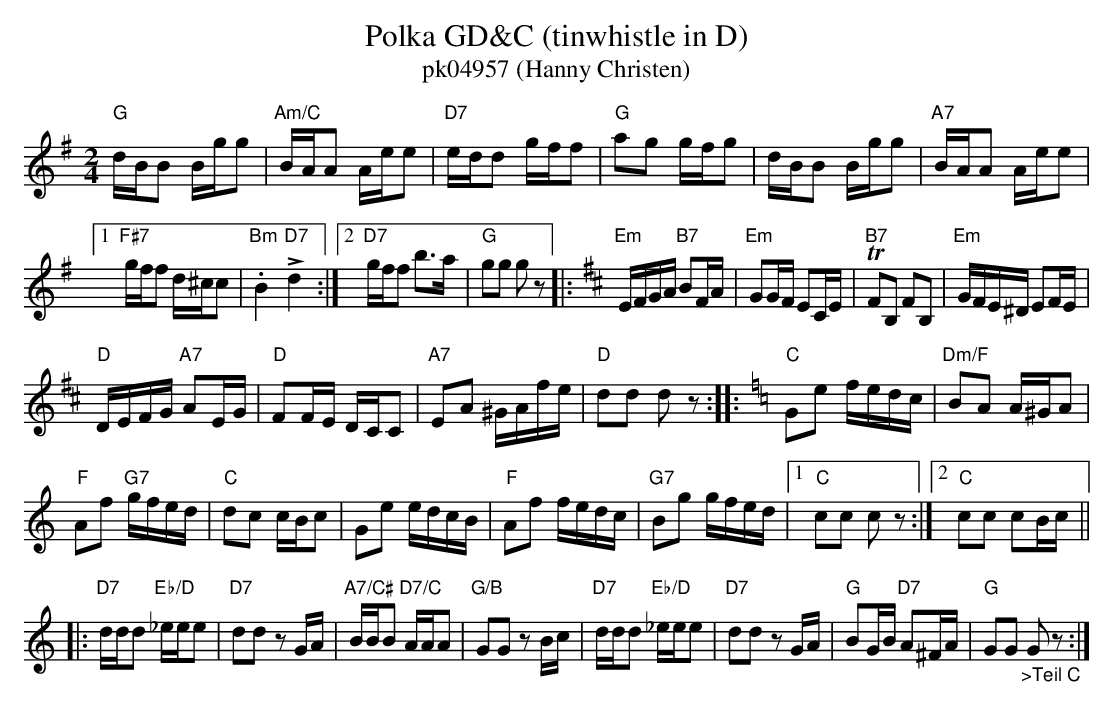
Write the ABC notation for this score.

X:1
T:Polka GD&C (tinwhistle in D)
T:pk04957 (Hanny Christen)
M:2/4
L:1/16
K:G %%MIDI gchordon
"G"dBB2 Bgg2 | "Am/C"BAA2 Aee2 | "D7"edd2 gff2 | "G"a2g2 gfg2 | dBB2 Bgg2 | "A7"BAA2 Aee2 |1
"F#7"gff2 d^cc2 | "Bm".B4 "D7"!>!d4 :|2 "D7"gff2 b2>a2 | "G"g2g2 g2z2 |: [K:Dmaj] "Em"EFGA "B7"B2FA | "Em"G2GF E2CE | "B7"TF2B,2 F2B,2 | "Em"GFE^D E2FE |
"D"DEFG "A7"A2EG | "D"F2FE DCC2 | "A7"E2A2 ^GAfe | "D"d2d2 d2z2 :: [K:Cmaj] "C"G2e2 fedc | "Dm/F"B2A2 A^GA2 |
"F"A2f2 "G7"gfed | "C"d2c2 cBc2 | G2e2 edcB | "F"A2f2 fedc | "G7"B2g2 gfed |1 "C"c2c2 c2z2 :|2 "C"c2c2 c2Bc ||
|: "D7"ddd2 "Eb/D"_eee2 | "D7"d2d2 z2GA | "A7/C#"BBB2 "D7/C"AAA2 | "G/B"G2G2 z2Bc | "D7"ddd2 "Eb/D"_eee2 | "D7"d2d2 z2GA | "G"B2GB "D7"A2^FA | "G"G2G2 "_>Teil C"G2z2 :|
